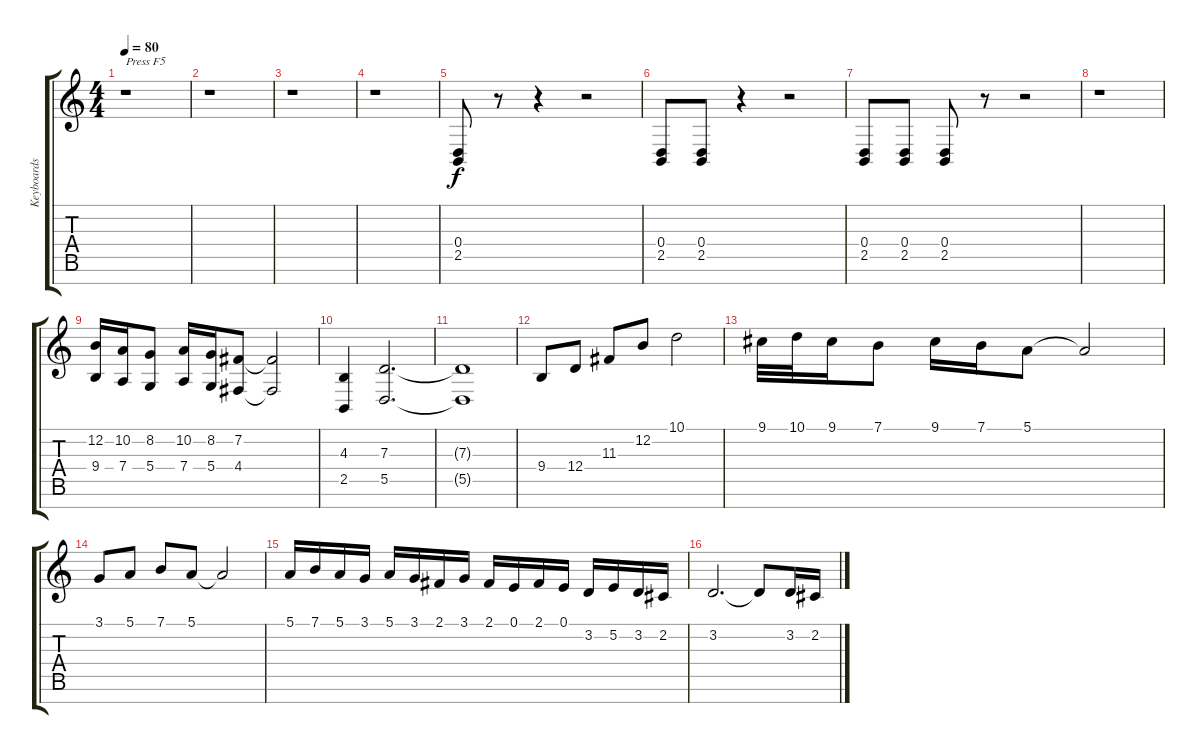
\track ("Keyboards 3" "Keyboards ") {instrument frenchhorn}
\staff {score tabs}
\tuning (E4 B3 G3 D3 A2 E2 B1) {hide}
\ts (4 4)
\tempo 80
\tempo 120
\tempo 80
\clef g2
\ks c
r.1{txt "Press F5" dy f instrument frenchhorn} |
r.1 |
r.1 |
r.1 |
(0.4 2.5).8 r.8 r.4 r.2 |
(0.4 2.5).8 (0.4 2.5).8 r.4 r.2 |
(0.4 2.5).8 (0.4 2.5).8 (0.4 2.5).8 r.8 r.2 |
r.1 |
(12.2 9.4).16 (10.2 7.4).16 (8.2 5.4).8 (10.2 7.4).16 (8.2 5.4).16 (7.2 4.4).8 (7.2{t} 4.4{t}).2 |
(4.3 2.5).4 (7.3 5.5).2{d} |
(7.3{t} 5.5{t}).1 |
9.4.8 12.4.8 11.3.8 12.2.8 10.1.2 |
9.1.32 10.1.32 9.1.16 7.1.8 9.1.16 7.1.16 5.1.8 5.1{t}.2 |
3.1.8 5.1.8 7.1.8 5.1.8 5.1{t}.2 |
5.1.16 7.1.16 5.1.16 3.1.16 5.1.16 3.1.16 2.1.16 3.1.16 2.1.16 0.1.16 2.1.16 0.1.16 3.2.16 5.2.16 3.2.16 2.2.16 |
3.2.2{d} 3.2{t}.8 3.2.16 2.2.16
